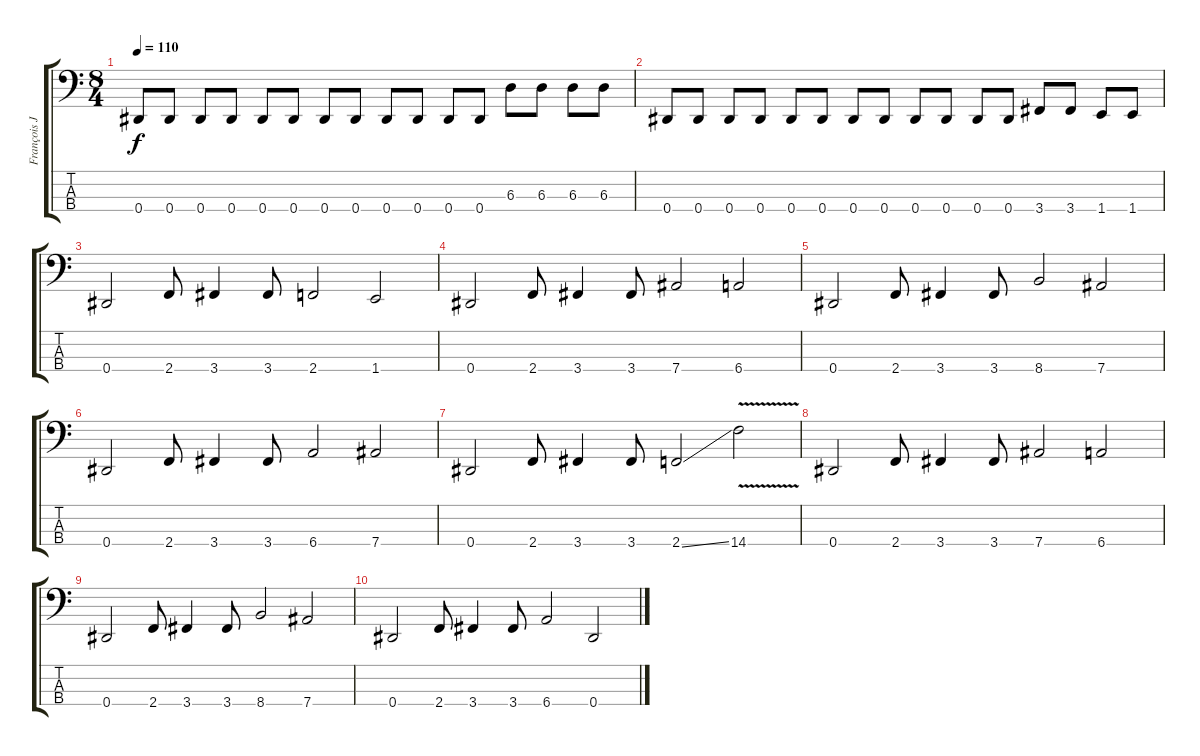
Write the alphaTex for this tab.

\track ("François Jamin" "François J") {instrument electricbasspick}
\staff {score tabs}
\tuning (Gb2 Db2 Ab1 Eb1) {hide}
\ts (8 4)
\tempo 110
\clef f4
\ks c
0.4.8{dy f} 0.4.8 0.4.8 0.4.8 0.4.8 0.4.8 0.4.8 0.4.8 0.4.8 0.4.8 0.4.8 0.4.8 6.3.8 6.3.8 6.3.8 6.3.8 |
0.4.8 0.4.8 0.4.8 0.4.8 0.4.8 0.4.8 0.4.8 0.4.8 0.4.8 0.4.8 0.4.8 0.4.8 3.4.8 3.4.8 1.4.8 1.4.8 |
0.4.2 2.4.8 3.4.4 3.4.8 2.4.2 1.4.2 |
0.4.2 2.4.8 3.4.4 3.4.8 7.4.2 6.4.2 |
0.4.2 2.4.8 3.4.4 3.4.8 8.4.2 7.4.2 |
0.4.2 2.4.8 3.4.4 3.4.8 6.4.2 7.4.2 |
0.4.2 2.4.8 3.4.4 3.4.8 2.4{ss}.2 14.4{v}.2 |
0.4.2 2.4.8 3.4.4 3.4.8 7.4.2 6.4.2 |
0.4.2 2.4.8 3.4.4 3.4.8 8.4.2 7.4.2 |
0.4.2 2.4.8 3.4.4 3.4.8 6.4.2 0.4.2
